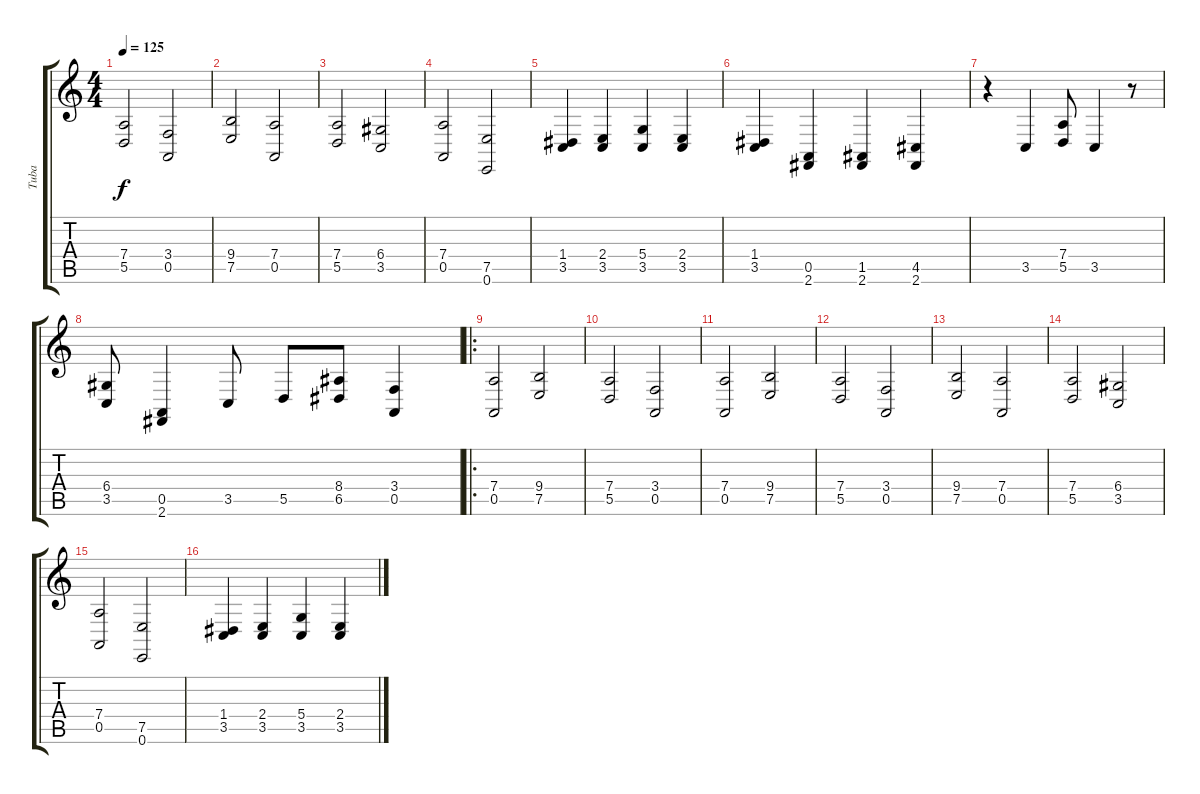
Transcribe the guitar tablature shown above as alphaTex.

\track ("Tuba" "Tuba") {instrument tuba}
\staff {score tabs}
\tuning (E4 B3 G3 D3 A2 E2) {hide}
\ts (4 4)
\tempo 125
\clef g2
\ks c
(7.4 5.5).2{dy f} (3.4 0.5).2 |
(9.4 7.5).2 (7.4 0.5).2 |
(7.4 5.5).2 (6.4 3.5).2 |
(7.4 0.5).2 (7.5 0.6).2 |
(1.4 3.5).4 (2.4 3.5).4 (5.4 3.5).4 (2.4 3.5).4 |
(1.4 3.5).4 (0.5 2.6).4 (1.5 2.6).4 (4.5 2.6).4 |
r.4 3.5.4 (7.4 5.5).8 3.5.4 r.8 |
(6.4 3.5).8 (0.5 2.6).4 3.5.8 5.5.8 (8.4 6.5).8 (3.4 0.5).4 |
\ro
(7.4 0.5).2 (9.4 7.5).2 |
(7.4 5.5).2 (3.4 0.5).2 |
(7.4 0.5).2 (9.4 7.5).2 |
(7.4 5.5).2 (3.4 0.5).2 |
(9.4 7.5).2 (7.4 0.5).2 |
(7.4 5.5).2 (6.4 3.5).2 |
(7.4 0.5).2 (7.5 0.6).2 |
(1.4 3.5).4 (2.4 3.5).4 (5.4 3.5).4 (2.4 3.5).4
